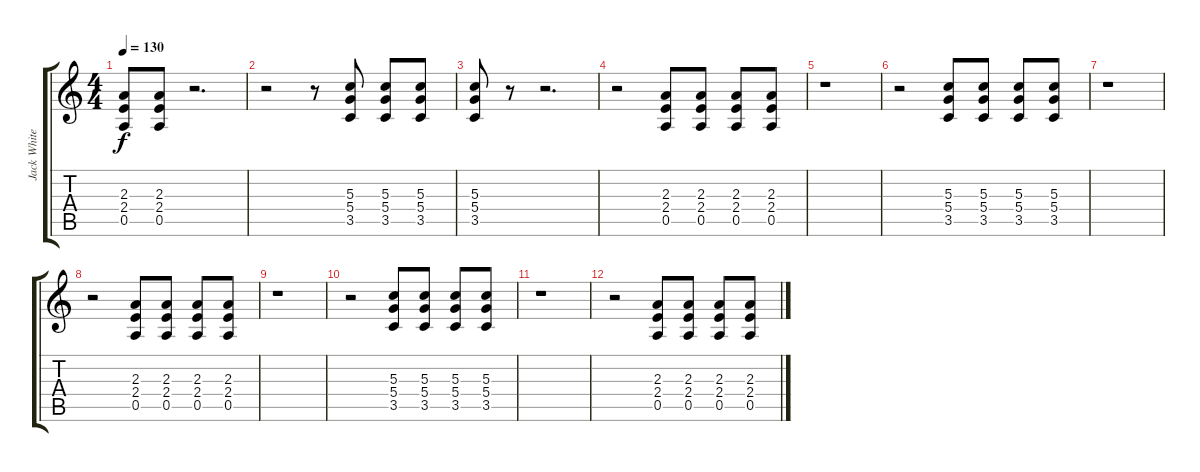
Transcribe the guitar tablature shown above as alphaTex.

\track ("Jack White" "Jack White") {instrument overdrivenguitar}
\staff {score tabs}
\tuning (E4 B3 G3 D3 A2 E2) {hide}
\ts (4 4)
\tempo 130
\clef g2
\ks c
(2.3 2.4 0.5).8{dy f} (2.3 2.4 0.5).8 r.2{d} |
r.2 r.8 (5.3 5.4 3.5).8 (5.3 5.4 3.5).8 (5.3 5.4 3.5).8 |
(5.3 5.4 3.5).8 r.8 r.2{d} |
r.2 (2.3 2.4 0.5).8 (2.3 2.4 0.5).8 (2.3 2.4 0.5).8 (2.3 2.4 0.5).8 |
r.1 |
r.2 (5.3 5.4 3.5).8 (5.3 5.4 3.5).8 (5.3 5.4 3.5).8 (5.3 5.4 3.5).8 |
r.1 |
r.2 (2.3 2.4 0.5).8 (2.3 2.4 0.5).8 (2.3 2.4 0.5).8 (2.3 2.4 0.5).8 |
r.1 |
r.2 (5.3 5.4 3.5).8 (5.3 5.4 3.5).8 (5.3 5.4 3.5).8 (5.3 5.4 3.5).8 |
r.1 |
r.2 (2.3 2.4 0.5).8 (2.3 2.4 0.5).8 (2.3 2.4 0.5).8 (2.3 2.4 0.5).8
